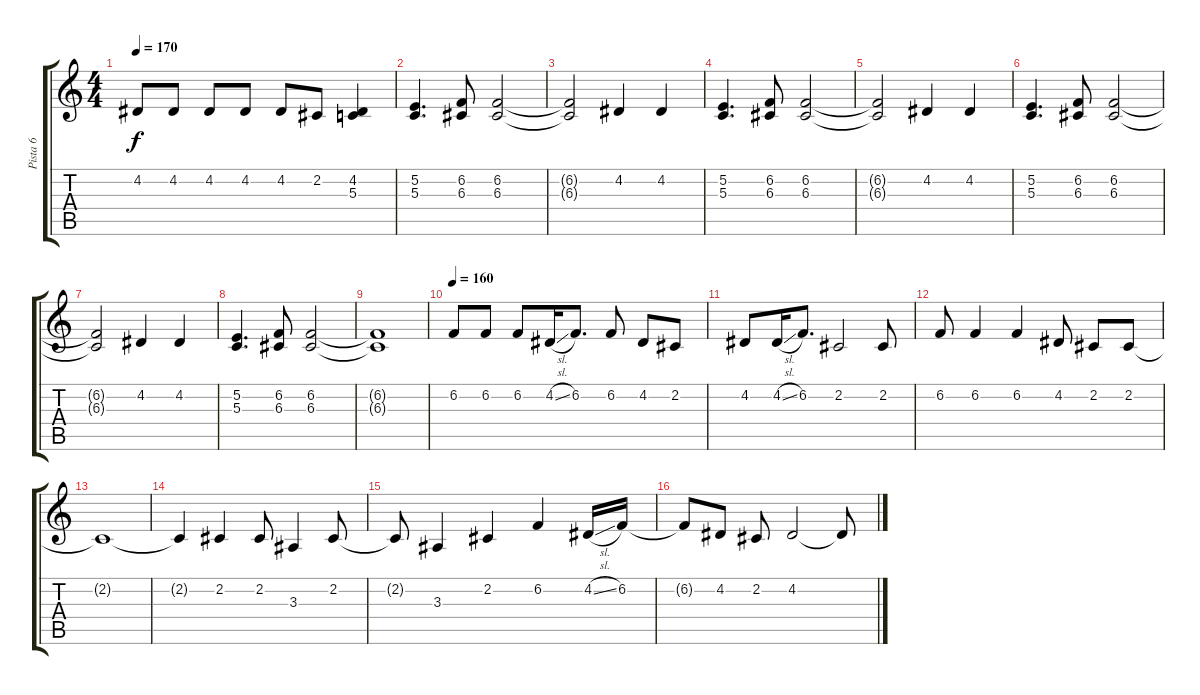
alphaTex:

\track ("Pista 6" "Pista 6") {instrument electricgrandpiano}
\staff {score tabs}
\tuning (E4 B3 G3 D3 A2 E2) {hide}
\ts (4 4)
\tempo 170
\clef g2
\ks c
4.2.8{dy f} 4.2.8 4.2.8 4.2.8 4.2.8 2.2.8 (4.2 5.3).4 |
(5.2 5.3).4{d} (6.2 6.3).8 (6.2 6.3).2 |
(6.2{t} 6.3{t}).2 4.2.4 4.2.4 |
(5.2 5.3).4{d} (6.2 6.3).8 (6.2 6.3).2 |
(6.2{t} 6.3{t}).2 4.2.4 4.2.4 |
(5.2 5.3).4{d} (6.2 6.3).8 (6.2 6.3).2 |
(6.2{t} 6.3{t}).2 4.2.4 4.2.4 |
(5.2 5.3).4{d} (6.2 6.3).8 (6.2 6.3).2 |
(6.2{t} 6.3{t}).1 |
\tempo 160
6.2.8 6.2.8 6.2.8 4.2{sl}.16 6.2.8{d} 6.2.8 4.2.8 2.2.8 |
4.2.8 4.2{sl}.16 6.2.8{d} 2.2.2 2.2.8 |
6.2.8 6.2.4 6.2.4 4.2.8 2.2.8 2.2.8 |
2.2{t}.1 |
2.2{t}.4 2.2.4 2.2.8 3.3.4 2.2.8 |
2.2{t}.8 3.3.4 2.2.4 6.2.4 4.2{sl}.16 6.2.16 |
6.2{t}.8 4.2.8 2.2.8 4.2.2 4.2{t}.8
